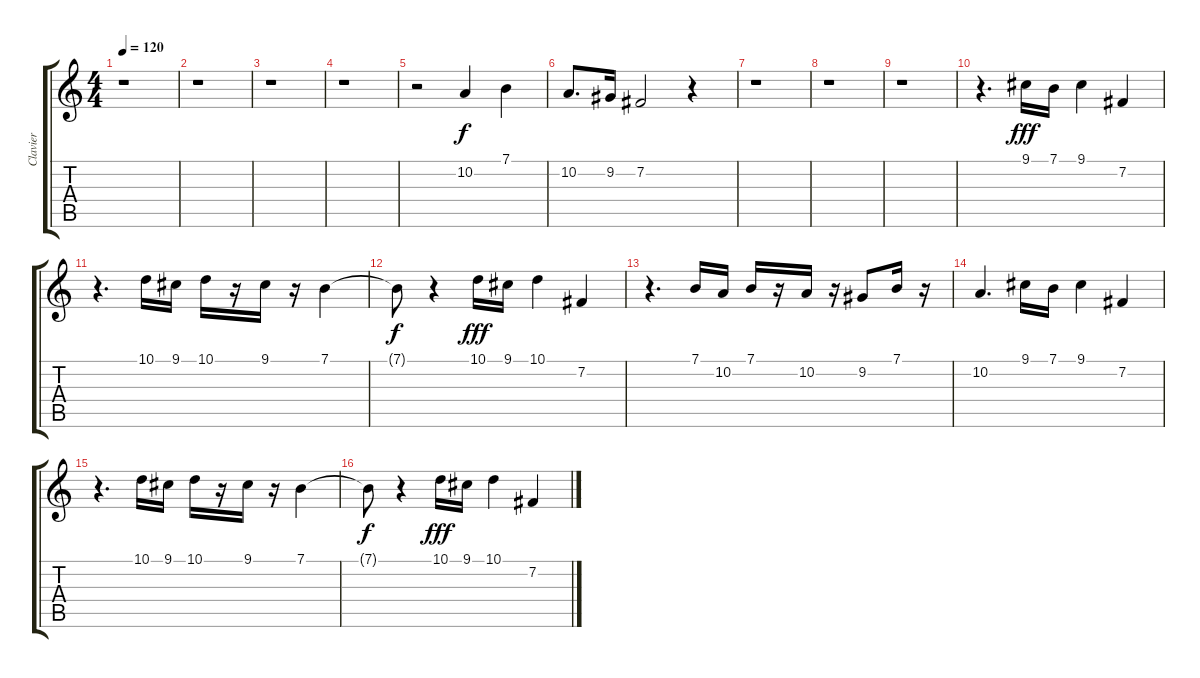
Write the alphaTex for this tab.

\track ("Clavier" "Clavier") {instrument trombone}
\staff {score tabs}
\tuning (E4 B3 G3 D3 A2 E2) {hide}
\ts (4 4)
\tempo 120
\clef g2
\ks c
r.1{dy f} |
r.1 |
r.1 |
r.1 |
r.2 10.2.4 7.1.4 |
10.2.8{d} 9.2.16 7.2.2 r.4 |
r.1 |
r.1 |
r.1 |
r.4{d} 9.1.16{dy fff} 7.1.16 9.1.4 7.2.4 |
r.4{d} 10.1.16 9.1.16 10.1.16 r.16 9.1.16 r.16 7.1.4 |
7.1{t}.8{dy f} r.4 10.1.16{dy fff} 9.1.16 10.1.4 7.2.4 |
r.4{d} 7.1.16 10.2.16 7.1.16 r.16 10.2.16 r.16 9.2.8 7.1.16 r.16 |
10.2.4{d} 9.1.16 7.1.16 9.1.4 7.2.4 |
r.4{d} 10.1.16 9.1.16 10.1.16 r.16 9.1.16 r.16 7.1.4 |
7.1{t}.8{dy f} r.4 10.1.16{dy fff} 9.1.16 10.1.4 7.2.4
